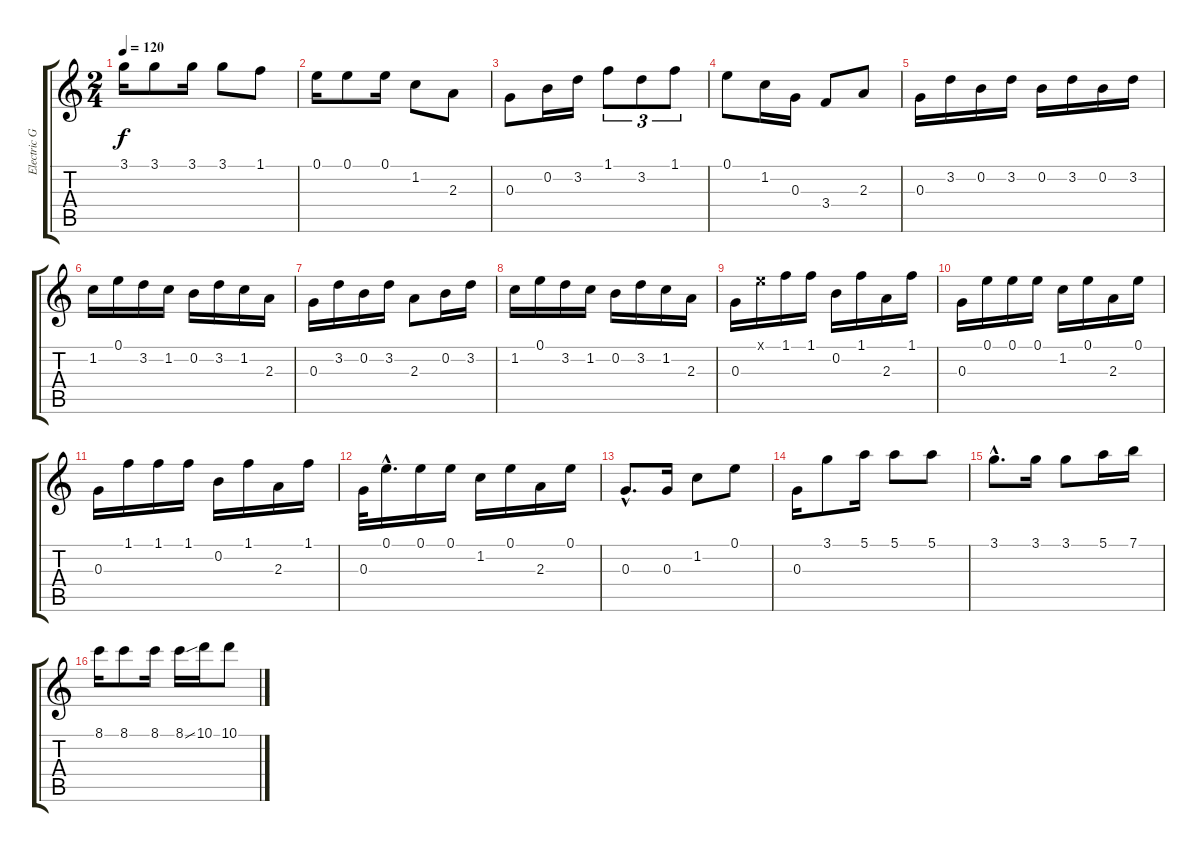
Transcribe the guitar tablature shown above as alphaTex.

\track ("Electric Guitar/Nylon at end" "Electric G") {instrument electricguitarjazz}
\staff {score tabs}
\tuning (E4 B3 G3 D3 A2 E2) {hide}
\ts (2 4)
\tempo 120
\clef g2
\ks c
3.1.16{dy f} 3.1.8 3.1.16 3.1.8 1.1.8 |
0.1.16 0.1.8 0.1.16 1.2.8 2.3.8 |
0.3.8 0.2.16 3.2.16 1.1.8{tu (3 2)} 3.2.8{tu (3 2)} 1.1.8{tu (3 2)} |
0.1.8 1.2.16 0.3.16 3.4.8 2.3.8 |
0.3.16 3.2.16 0.2.16 3.2.16 0.2.16 3.2.16 0.2.16 3.2.16 |
1.2.16 0.1.16 3.2.16 1.2.16 0.2.16 3.2.16 1.2.16 2.3.16 |
0.3.16 3.2.16 0.2.16 3.2.16 2.3.8 0.2.16 3.2.16 |
1.2.16 0.1.16 3.2.16 1.2.16 0.2.16 3.2.16 1.2.16 2.3.16 |
0.3.16 0.1{x}.16 1.1.16 1.1.16 0.2.16 1.1.16 2.3.16 1.1.16 |
0.3.16 0.1.16 0.1.16 0.1.16 1.2.16 0.1.16 2.3.16 0.1.16 |
0.3.16 1.1.16 1.1.16 1.1.16 0.2.16 1.1.16 2.3.16 1.1.16 |
0.3.32 0.1{hac}.16{d} 0.1.16 0.1.16 1.2.16 0.1.16 2.3.16 0.1.16 |
0.3{hac}.8{d} 0.3.16 1.2.8 0.1.8 |
0.3.16 3.1.8 5.1.16 5.1.8 5.1.8 |
3.1{hac}.8{d} 3.1.16 3.1.8 5.1.16 7.1.16 |
8.1.16 8.1.8 8.1.16 8.1{ss}.16 10.1.16 10.1.8
